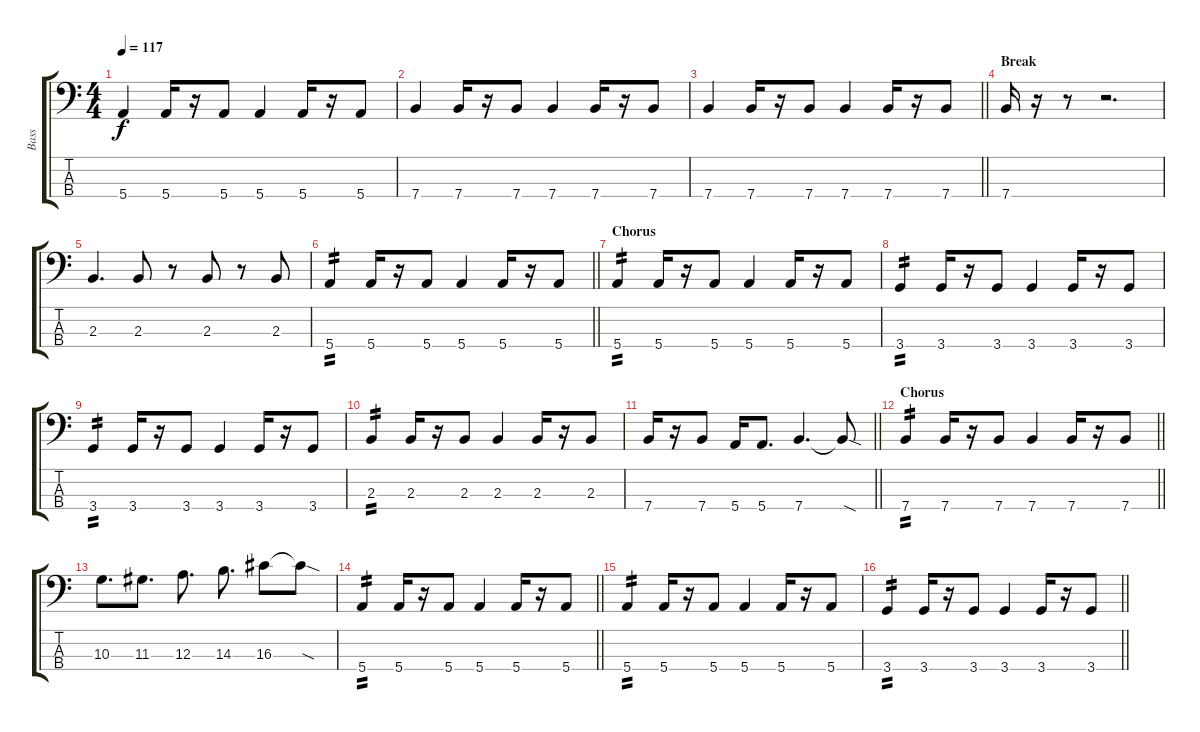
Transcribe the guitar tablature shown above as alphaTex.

\track ("Bass" "Bass") {instrument electricbassfinger}
\staff {score tabs}
\tuning (G2 D2 A1 E1) {hide}
\ts (4 4)
\tempo 117
\clef f4
\ks c
5.4.4{dy f} 5.4.16 r.16 5.4.8 5.4.4 5.4.16 r.16 5.4.8 |
7.4.4 7.4.16 r.16 7.4.8 7.4.4 7.4.16 r.16 7.4.8 |
\barLineRight lightlight
7.4.4 7.4.16 r.16 7.4.8 7.4.4 7.4.16 r.16 7.4.8 |
\section ("" "Break")
7.4.16 r.16 r.8 r.2{d} |
2.3.4{d} 2.3.8 r.8 2.3.8 r.8 2.3.8 |
\barLineRight lightlight
5.4.4{tp 2} 5.4.16 r.16 5.4.8 5.4.4 5.4.16 r.16 5.4.8 |
\section ("" "Chorus")
5.4.4{tp 2} 5.4.16 r.16 5.4.8 5.4.4 5.4.16 r.16 5.4.8 |
3.4.4{tp 2} 3.4.16 r.16 3.4.8 3.4.4 3.4.16 r.16 3.4.8 |
3.4.4{tp 2} 3.4.16 r.16 3.4.8 3.4.4 3.4.16 r.16 3.4.8 |
2.3.4{tp 2} 2.3.16 r.16 2.3.8 2.3.4 2.3.16 r.16 2.3.8 |
\barLineRight lightlight
7.4.16 r.16 7.4.8 5.4.16 5.4.8{d} 7.4.4{d} 7.4{sod t}.8 |
\section ("" "Chorus")
\barLineRight lightlight
7.4.4{tp 2} 7.4.16 r.16 7.4.8 7.4.4 7.4.16 r.16 7.4.8 |
10.3.8{d} 11.3.8{d} 12.3.8{d} 14.3.8{d} 16.3.8 16.3{sod t}.8 |
\barLineRight lightlight
5.4.4{tp 2} 5.4.16 r.16 5.4.8 5.4.4 5.4.16 r.16 5.4.8 |
5.4.4{tp 2} 5.4.16 r.16 5.4.8 5.4.4 5.4.16 r.16 5.4.8 |
\barLineRight lightlight
3.4.4{tp 2} 3.4.16 r.16 3.4.8 3.4.4 3.4.16 r.16 3.4.8
